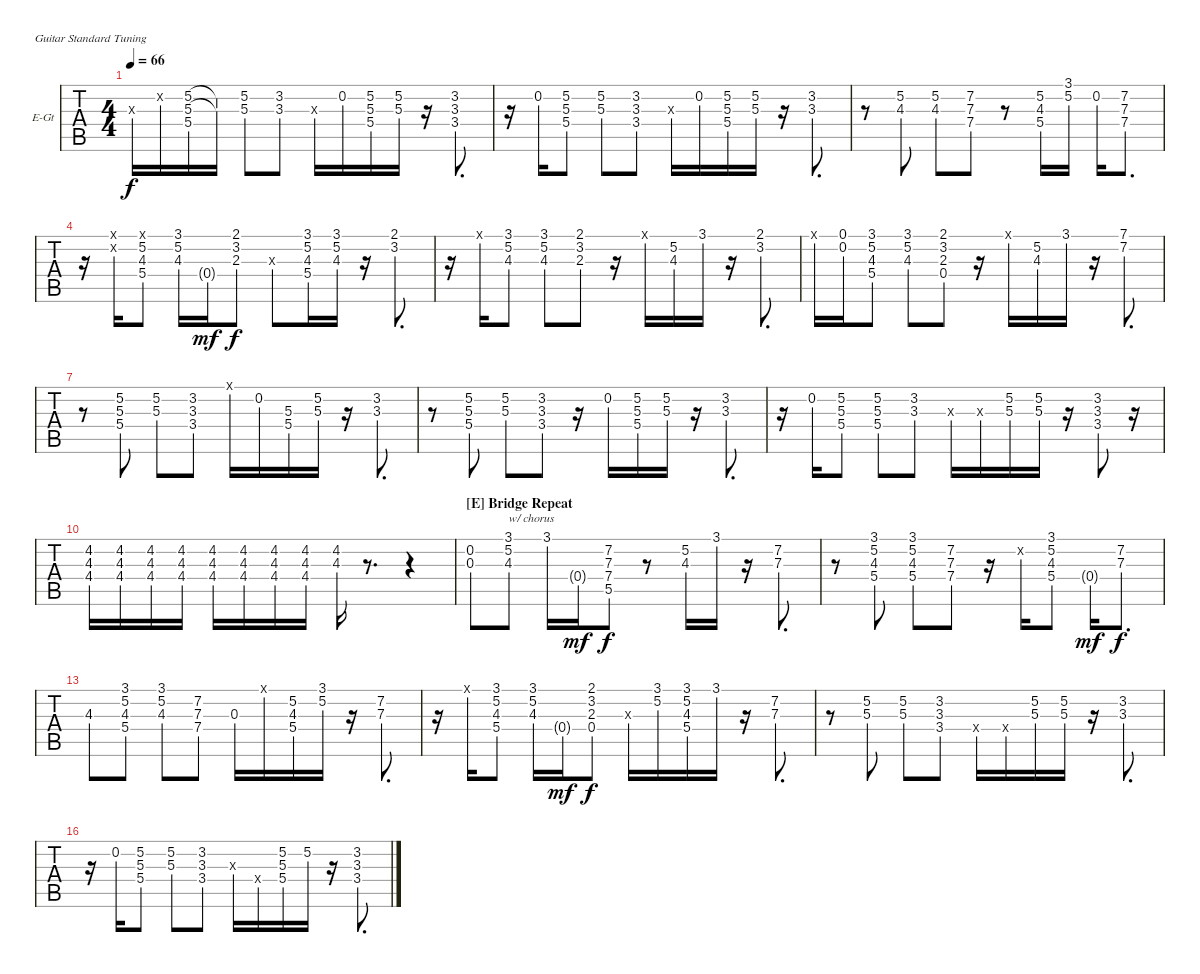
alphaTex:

\bracketExtendMode nobrackets
\firstSystemTrackNameOrientation horizontal
\otherSystemsTrackNameOrientation horizontal
\defaultBarNumberDisplay FirstOfSystem
\track ("Rhythm 2" "E-Gt") {instrument electricguitarclean}
\staff {tabs}
\tuning (E4 B3 G3 D3 A2 E2)
\ts (4 4)
\tempo 66
\clef g2
\ks c
0.3{x}.16{dy f} 0.2{x}.16 (5.2 5.3 5.4).16 (5.2{t} 5.3{t}).16 (5.2 5.3).8 (3.2 3.3).8 0.3{x}.16 0.2.16 (5.2 5.3 5.4).16 (5.2 5.3).16 r.16 (3.2 3.3 3.4).8{d} |
r.16 0.2.16 (5.2 5.3 5.4).8 (5.2 5.3).8 (3.2 3.3 3.4).8 0.3{x}.16 0.2.16 (5.2 5.3 5.4).16 (5.2 5.3).16 r.16 (3.2 3.3).8{d} |
r.8 (5.2 4.3).8 (5.2 4.3).8 (7.2 7.3 7.4).8 r.8 (5.2 4.3 5.4).16 (3.1 5.2).16 0.2.16 (7.2 7.3 7.4).8{d} |
r.16 (0.1{x} 0.2{x}).16 (3.1{x} 5.2 4.3 5.4).8 (3.1 5.2 4.3).16 0.4{g}.16{dy mf} (2.1 3.2 2.3).8{dy f} 2.3{x}.8 (3.1 5.2 4.3 5.4).16 (3.1 5.2 4.3).16 r.16 (2.1 3.2).8{d} |
r.16 0.1{x}.16 (3.1 5.2 4.3).8 (3.1 5.2 4.3).8 (2.1 3.2 2.3).8 r.16 2.1{x}.16 (5.2 4.3).16 3.1.16 r.16 (2.1 3.2).8{d} |
0.1{x}.16 (0.1 0.2).16 (3.1 5.2 4.3 5.4).8 (3.1 5.2 4.3).8 (2.1 3.2 2.3 0.4).8 r.16 0.1{x}.16 (5.2 4.3).16 3.1.16 r.16 (7.1 7.2).8{d} |
r.8 (5.2 5.3 5.4).8 (5.2 5.3).8 (3.2 3.3 3.4).8 0.1{x}.16 0.2.16 (5.3 5.4).16 (5.2 5.3).16 r.16 (3.2 3.3).8{d} |
r.8 (5.2 5.3 5.4).8 (5.2 5.3).8 (3.2 3.3 3.4).8 r.16 0.2.16 (5.2 5.3 5.4).16 (5.2 5.3).16 r.16 (3.2 3.3).8{d} |
r.16 0.2.16 (5.2 5.3 5.4).8 (5.2 5.3 5.4).8 (3.2 3.3).8 0.3{x}.16 0.3{x}.16 (5.2 5.3).16 (5.2 5.3).16 r.16 (3.2 3.3 3.4).8 r.16 |
(4.2 4.3 4.4).16 (4.2 4.3 4.4).16 (4.2 4.3 4.4).16 (4.2 4.3 4.4).16 (4.2 4.3 4.4).16 (4.2 4.3 4.4).16 (4.2 4.3 4.4).16 (4.2 4.3 4.4).16 (4.2 4.3).16 r.8{d} r.4 |
\section ("E" "Bridge Repeat")
(0.2 0.3).8 (3.1 5.2 4.3).8{txt "w/ chorus"} 3.1.16 0.4{g}.16{dy mf} (7.2 7.3 7.4 5.5).8{dy f} r.8 (5.2 4.3).16 3.1.16 r.16 (7.2 7.3).8{d} |
r.8 (3.1 5.2 4.3 5.4).8 (3.1 5.2 4.3 5.4).8 (7.2 7.3 7.4).8 r.16 0.2{x}.16 (3.1 5.2 4.3 5.4).8 0.4{g}.16{dy mf} (7.2 7.3).8{d dy f} |
4.3.8 (3.1 5.2 4.3 5.4).8 (3.1 5.2 4.3).8 (7.2 7.3 7.4).8 0.3.16 0.1{x}.16 (5.2 4.3 5.4).16 (3.1 5.2).16 r.16 (7.2 7.3).8{d} |
r.16 0.1{x}.16 (3.1 5.2 4.3 5.4).8 (3.1 5.2 4.3).16 0.4{g}.16{dy mf} (2.1 3.2 2.3 0.4).8{dy f} 0.3{x}.16 (3.1 5.2).16 (3.1 5.2 4.3 5.4).16 3.1.16 r.16 (7.2 7.3).8{d} |
r.8 (5.2 5.3).8 (5.2 5.3).8 (3.2 3.3 3.4).8 0.4{x}.16 0.4{x}.16 (5.2 5.3).16 (5.2 5.3).16 r.16 (3.2 3.3).8{d} |
r.16 0.2.16 (5.2 5.3 5.4).8 (5.2 5.3).8 (3.2 3.3 3.4).8 0.3{x}.16 0.4{x}.16 (5.2 5.3 5.4).16 5.2.16 r.16 (3.2 3.3 3.4).8{d}
